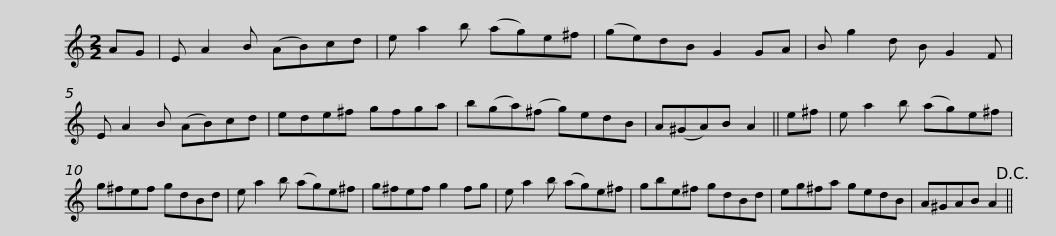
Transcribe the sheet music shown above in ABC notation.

X:1
L:1/8
M:2/2
I:linebreak $
K:C
V:1 treble
V:1
 AG | E A2 B (AB)cd | e a2 b (ag)e^f | (ge)dB G2 GA | B g2 d B G2 F | %5
 E A2 B (AB)cd |$ ede^f gfga | b(ga)(^f g)edB | A(^GA)B A2 || e^f | %10
 e a2 b (ag)e^f | g^fef gdBd |$ e a2 b (ag)e^f | g^fef g2 fg | e a2 b (ag)e^f | %15
 gbe^f gdBd | eg^fa gedB |$ A^GAB A2!D.C.! || %18
